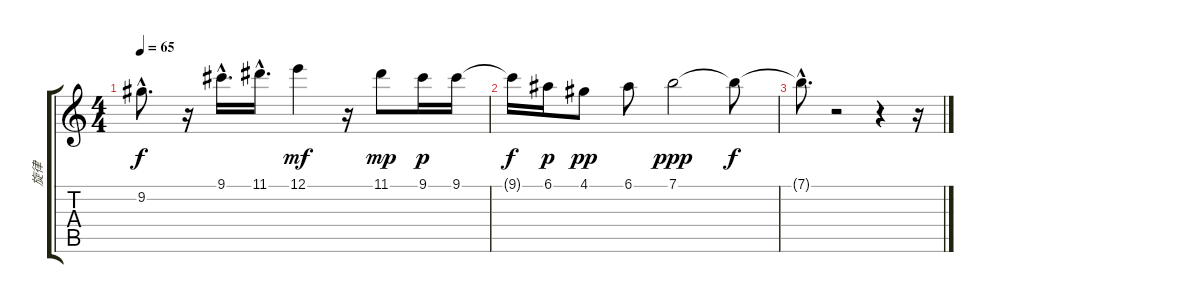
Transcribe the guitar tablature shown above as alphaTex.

\track ("旋律" "旋律") {instrument overdrivenguitar}
\staff {score tabs}
\tuning (E4 B3 G3 D3 A2 E2) {hide}
\ts (4 4)
\tempo 65
\clef g2
\ks c
9.2{hac t}.8{d dy f} r.16 9.1{hac}.16{d} 11.1{hac}.16{d} 12.1.4{dy mf} r.16 11.1.8{dy mp} 9.1.16{dy p} 9.1.16 |
9.1{t}.16{dy f} 6.1.16{dy p} 4.1.8{dy pp} 6.1.8 7.1.2{dy ppp} 7.1{t}.8{dy f} |
7.1{hac t}.8{d} r.2 r.4 r.16
